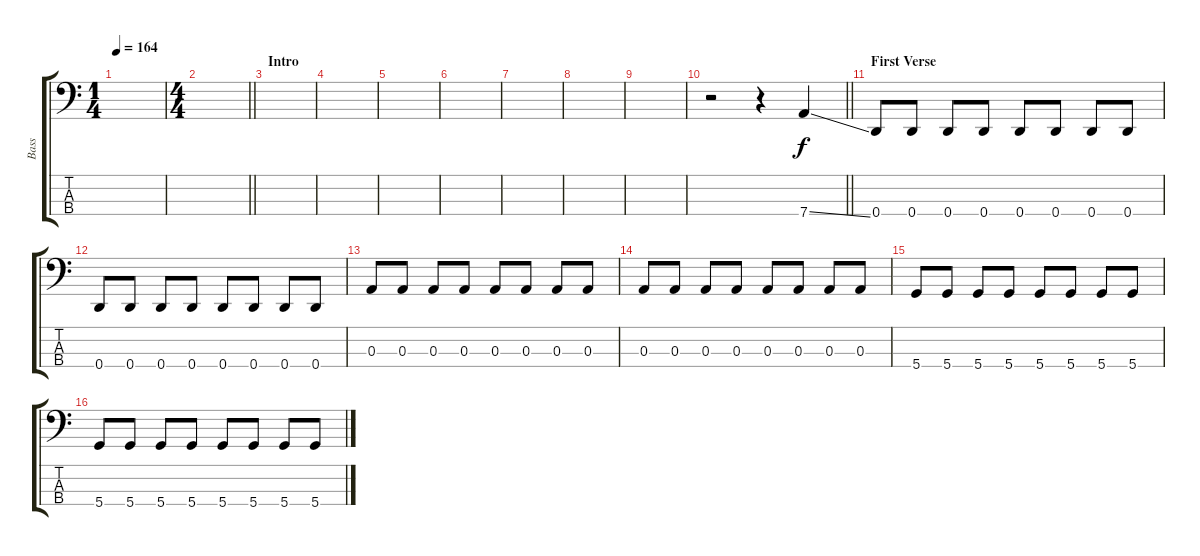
\track ("Bass" "Bass") {instrument electricbassfinger}
\staff {score tabs}
\tuning (G2 D2 A1 D1) {hide}
\ts (1 4)
\tempo 164
\clef f4
\ks c
|
\ts (4 4)
\barLineRight lightlight
|
\section ("" "Intro")
|
|
|
|
|
|
|
\barLineRight lightlight
r.2 r.4 7.4{ss}.4 |
\section ("" "First Verse")
0.4.8 0.4.8 0.4.8 0.4.8 0.4.8 0.4.8 0.4.8 0.4.8 |
0.4.8 0.4.8 0.4.8 0.4.8 0.4.8 0.4.8 0.4.8 0.4.8 |
0.3.8 0.3.8 0.3.8 0.3.8 0.3.8 0.3.8 0.3.8 0.3.8 |
0.3.8 0.3.8 0.3.8 0.3.8 0.3.8 0.3.8 0.3.8 0.3.8 |
5.4.8 5.4.8 5.4.8 5.4.8 5.4.8 5.4.8 5.4.8 5.4.8 |
5.4.8 5.4.8 5.4.8 5.4.8 5.4.8 5.4.8 5.4.8 5.4.8
